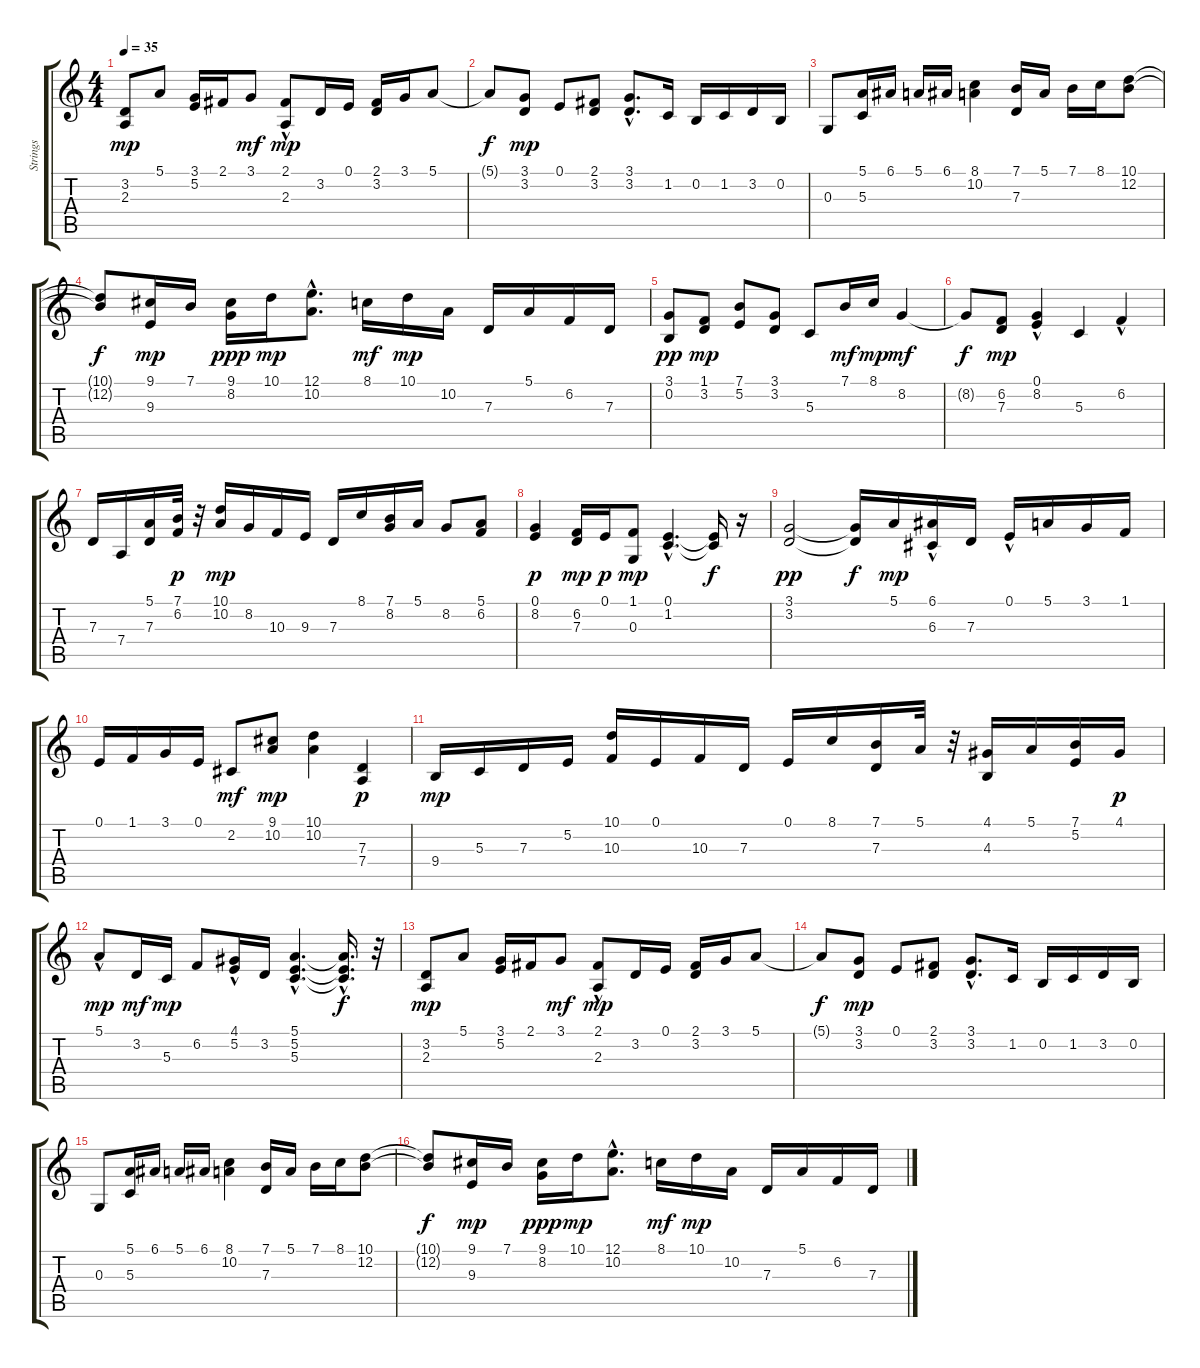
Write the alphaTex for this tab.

\track ("Strings" "Strings") {instrument stringensemble1}
\staff {score tabs}
\tuning (E4 B3 G3 D3 A2 E2) {hide}
\ts (4 4)
\tempo 35
\clef g2
\ks c
(3.2 2.3).8{dy mp} 5.1.8 (3.1 5.2).16 2.1.16 3.1.8{dy mf} (2.1{hac} 2.3).8{dy mp} 3.2.16 0.1.16 (2.1 3.2).16 3.1.16 5.1.8 |
5.1{t}.8{dy f} (3.1 3.2).8{dy mp} 0.1.8 (2.1 3.2).8 (3.1 3.2{hac}).8{d} 1.2.16 0.2.16 1.2.16 3.2.16 0.2.16 |
0.3.8 (5.1 5.3).16 6.1.16 5.1.16 6.1.16 (8.1 10.2).4 (7.1 7.3).16 5.1.16 7.1.16 8.1.16 (10.1 12.2).8 |
(10.1{t} 12.2{t}).8{dy f} (9.1 9.3).16{dy mp} 7.1.16 (9.1 8.2).16{dy ppp} 10.1.16{dy mp} (12.1{hac} 10.2{hac}).8{d} 8.1.16{dy mf} 10.1.16{dy mp} 10.2.16 7.3.16 5.1.16 6.2.16 7.3.16 |
(3.1 0.2).8{dy pp} (1.1 3.2).8{dy mp} (7.1 5.2).8 (3.1 3.2).8 5.3.8 7.1.16{dy mf} 8.1.16{dy mp} 8.2.4{dy mf} |
8.2{t}.8{dy f} (6.2 7.3).8{dy mp} (0.1 8.2{hac}).4 5.3.4 6.2{hac}.4 |
7.3.16 7.4.16 (5.1 7.3).16 (7.1 6.2).32{dy p} r.32 (10.1 10.2).16{dy mp} 8.2.16 10.3.16 9.3.16 7.3.16 8.1.16 (7.1 8.2).16 5.1.16 8.2.8 (5.1 6.2).8 |
(0.1 8.2).4{dy p} (6.2 7.3).16{dy mp} 0.1.16{dy p} (1.1 0.3).8{dy mp} (0.1{hac} 1.2{hac}).4{d} (0.1{t} 1.2{t}).16{dy f} r.16 |
(3.1 3.2).2{dy pp} (3.1{t} 3.2{t}).16{dy f} 5.1.16{dy mp} (6.1{hac} 6.3).16 7.3.16 0.1{hac}.16 5.1.16 3.1.16 1.1.16 |
0.1.16 1.1.16 3.1.16 0.1.16 2.2.8{dy mf} (9.1 10.2).8{dy mp} (10.1 10.2).4 (7.3 7.4).4{dy p} |
9.4.16{dy mp} 5.3.16 7.3.16 5.2.16 (10.1 10.3).16 0.1.16 10.3.16 7.3.16 0.1.16 8.1.16 (7.1 7.3).16 5.1.32 r.32 (4.1 4.3).16 5.1.16 (7.1 5.2).16 4.1.16{dy p} |
5.1{hac}.8{dy mp} 3.2.16{dy mf} 5.3.16{dy mp} 6.2.8 (4.1 5.2{hac}).16 3.2.16 (5.1{hac} 5.2{hac} 5.3{hac}).4{d} (5.1{hac t} 5.2{hac t} 5.3{hac t}).16{d dy f} r.32 |
(3.2 2.3).8{dy mp} 5.1.8 (3.1 5.2).16 2.1.16 3.1.8{dy mf} (2.1{hac} 2.3).8{dy mp} 3.2.16 0.1.16 (2.1 3.2).16 3.1.16 5.1.8 |
5.1{t}.8{dy f} (3.1 3.2).8{dy mp} 0.1.8 (2.1 3.2).8 (3.1 3.2{hac}).8{d} 1.2.16 0.2.16 1.2.16 3.2.16 0.2.16 |
0.3.8 (5.1 5.3).16 6.1.16 5.1.16 6.1.16 (8.1 10.2).4 (7.1 7.3).16 5.1.16 7.1.16 8.1.16 (10.1 12.2).8 |
(10.1{t} 12.2{t}).8{dy f} (9.1 9.3).16{dy mp} 7.1.16 (9.1 8.2).16{dy ppp} 10.1.16{dy mp} (12.1{hac} 10.2{hac}).8{d} 8.1.16{dy mf} 10.1.16{dy mp} 10.2.16 7.3.16 5.1.16 6.2.16 7.3.16
